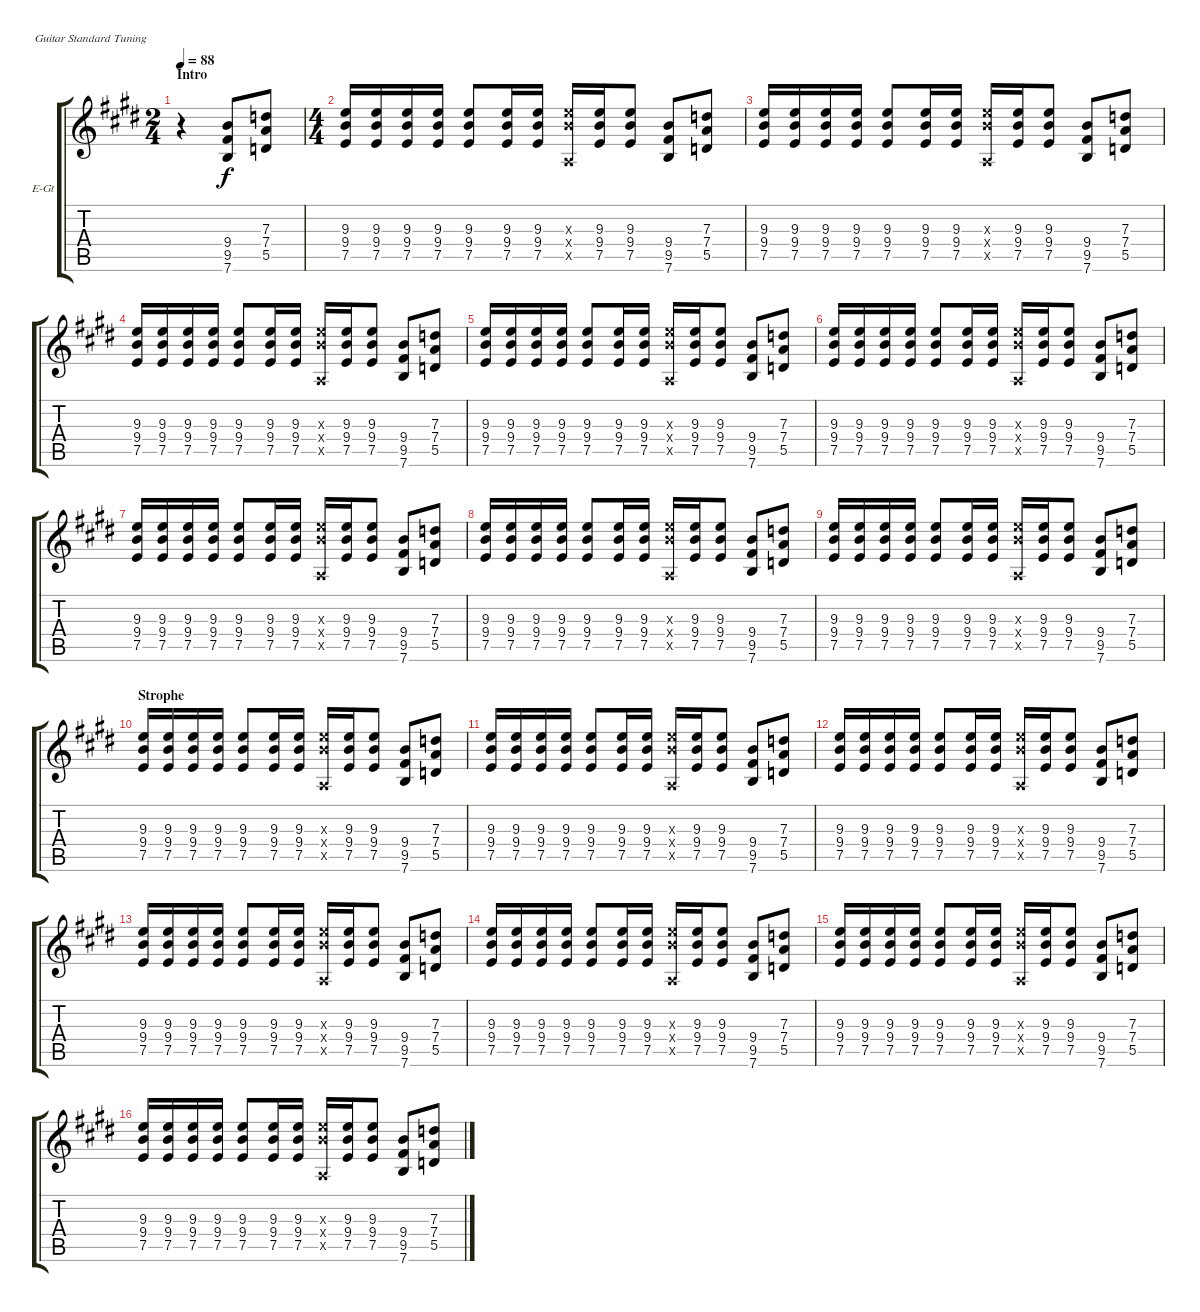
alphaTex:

\defaultSystemsLayout 4
\bracketExtendMode groupsimilarinstruments
\firstSystemTrackNameOrientation horizontal
\otherSystemsTrackNameOrientation horizontal
\track ("Electric Guitar" "E-Gt") {instrument distortionguitar}
\staff {score tabs}
\tuning (E4 B3 G3 D3 A2 E2)
\ts (2 4)
\section ("" "Intro")
\tempo 88
\clef g2
\ks e
r.4{dy f instrument distortionguitar} (7.6 9.5 9.4).8 (5.5 7.4 7.3).8 |
\ts (4 4)
(7.5 9.4 9.3).16 (9.3 9.4 7.5).16 (7.5 9.4 9.3).16 (7.5 9.4 9.3).16 (7.5 9.4 9.3).8 (7.5 9.4 9.3).16 (9.3 9.4 7.5).16 (9.4{x} 9.3{x} 0.5{x}).16 (7.5 9.4 9.3).16 (7.5 9.4 9.3).8 (7.6 9.5 9.4).8 (5.5 7.4 7.3).8 |
(7.5 9.4 9.3).16 (9.3 9.4 7.5).16 (7.5 9.4 9.3).16 (7.5 9.4 9.3).16 (7.5 9.4 9.3).8 (7.5 9.4 9.3).16 (9.3 9.4 7.5).16 (9.4{x} 9.3{x} 0.5{x}).16 (7.5 9.4 9.3).16 (7.5 9.4 9.3).8 (7.6 9.5 9.4).8 (5.5 7.4 7.3).8 |
(7.5 9.4 9.3).16 (9.3 9.4 7.5).16 (7.5 9.4 9.3).16 (7.5 9.4 9.3).16 (7.5 9.4 9.3).8 (7.5 9.4 9.3).16 (9.3 9.4 7.5).16 (9.4{x} 9.3{x} 0.5{x}).16 (7.5 9.4 9.3).16 (7.5 9.4 9.3).8 (7.6 9.5 9.4).8 (5.5 7.4 7.3).8 |
(7.5 9.4 9.3).16 (9.3 9.4 7.5).16 (7.5 9.4 9.3).16 (7.5 9.4 9.3).16 (7.5 9.4 9.3).8 (7.5 9.4 9.3).16 (9.3 9.4 7.5).16 (9.4{x} 9.3{x} 0.5{x}).16 (7.5 9.4 9.3).16 (7.5 9.4 9.3).8 (7.6 9.5 9.4).8 (5.5 7.4 7.3).8 |
(7.5 9.4 9.3).16 (9.3 9.4 7.5).16 (7.5 9.4 9.3).16 (7.5 9.4 9.3).16 (7.5 9.4 9.3).8 (7.5 9.4 9.3).16 (9.3 9.4 7.5).16 (9.4{x} 9.3{x} 0.5{x}).16 (7.5 9.4 9.3).16 (7.5 9.4 9.3).8 (7.6 9.5 9.4).8 (5.5 7.4 7.3).8 |
(7.5 9.4 9.3).16 (9.3 9.4 7.5).16 (7.5 9.4 9.3).16 (7.5 9.4 9.3).16 (7.5 9.4 9.3).8 (7.5 9.4 9.3).16 (9.3 9.4 7.5).16 (9.4{x} 9.3{x} 0.5{x}).16 (7.5 9.4 9.3).16 (7.5 9.4 9.3).8 (7.6 9.5 9.4).8 (5.5 7.4 7.3).8 |
(7.5 9.4 9.3).16 (9.3 9.4 7.5).16 (7.5 9.4 9.3).16 (7.5 9.4 9.3).16 (7.5 9.4 9.3).8 (7.5 9.4 9.3).16 (9.3 9.4 7.5).16 (9.4{x} 9.3{x} 0.5{x}).16 (7.5 9.4 9.3).16 (7.5 9.4 9.3).8 (7.6 9.5 9.4).8 (5.5 7.4 7.3).8 |
(7.5 9.4 9.3).16 (9.3 9.4 7.5).16 (7.5 9.4 9.3).16 (7.5 9.4 9.3).16 (7.5 9.4 9.3).8 (7.5 9.4 9.3).16 (9.3 9.4 7.5).16 (9.4{x} 9.3{x} 0.5{x}).16 (7.5 9.4 9.3).16 (7.5 9.4 9.3).8 (7.6 9.5 9.4).8 (5.5 7.4 7.3).8 |
\section ("" "Strophe")
(7.5 9.4 9.3).16 (9.3 9.4 7.5).16 (7.5 9.4 9.3).16 (7.5 9.4 9.3).16 (7.5 9.4 9.3).8 (7.5 9.4 9.3).16 (9.3 9.4 7.5).16 (9.4{x} 9.3{x} 0.5{x}).16 (7.5 9.4 9.3).16 (7.5 9.4 9.3).8 (7.6 9.5 9.4).8 (5.5 7.4 7.3).8 |
(7.5 9.4 9.3).16 (9.3 9.4 7.5).16 (7.5 9.4 9.3).16 (7.5 9.4 9.3).16 (7.5 9.4 9.3).8 (7.5 9.4 9.3).16 (9.3 9.4 7.5).16 (9.4{x} 9.3{x} 0.5{x}).16 (7.5 9.4 9.3).16 (7.5 9.4 9.3).8 (7.6 9.5 9.4).8 (5.5 7.4 7.3).8 |
(7.5 9.4 9.3).16 (9.3 9.4 7.5).16 (7.5 9.4 9.3).16 (7.5 9.4 9.3).16 (7.5 9.4 9.3).8 (7.5 9.4 9.3).16 (9.3 9.4 7.5).16 (9.4{x} 9.3{x} 0.5{x}).16 (7.5 9.4 9.3).16 (7.5 9.4 9.3).8 (7.6 9.5 9.4).8 (5.5 7.4 7.3).8 |
(7.5 9.4 9.3).16 (9.3 9.4 7.5).16 (7.5 9.4 9.3).16 (7.5 9.4 9.3).16 (7.5 9.4 9.3).8 (7.5 9.4 9.3).16 (9.3 9.4 7.5).16 (9.4{x} 9.3{x} 0.5{x}).16 (7.5 9.4 9.3).16 (7.5 9.4 9.3).8 (7.6 9.5 9.4).8 (5.5 7.4 7.3).8 |
(7.5 9.4 9.3).16 (9.3 9.4 7.5).16 (7.5 9.4 9.3).16 (7.5 9.4 9.3).16 (7.5 9.4 9.3).8 (7.5 9.4 9.3).16 (9.3 9.4 7.5).16 (9.4{x} 9.3{x} 0.5{x}).16 (7.5 9.4 9.3).16 (7.5 9.4 9.3).8 (7.6 9.5 9.4).8 (5.5 7.4 7.3).8 |
(7.5 9.4 9.3).16 (9.3 9.4 7.5).16 (7.5 9.4 9.3).16 (7.5 9.4 9.3).16 (7.5 9.4 9.3).8 (7.5 9.4 9.3).16 (9.3 9.4 7.5).16 (9.4{x} 9.3{x} 0.5{x}).16 (7.5 9.4 9.3).16 (7.5 9.4 9.3).8 (7.6 9.5 9.4).8 (5.5 7.4 7.3).8 |
(7.5 9.4 9.3).16 (9.3 9.4 7.5).16 (7.5 9.4 9.3).16 (7.5 9.4 9.3).16 (7.5 9.4 9.3).8 (7.5 9.4 9.3).16 (9.3 9.4 7.5).16 (9.4{x} 9.3{x} 0.5{x}).16 (7.5 9.4 9.3).16 (7.5 9.4 9.3).8 (7.6 9.5 9.4).8 (5.5 7.4 7.3).8
